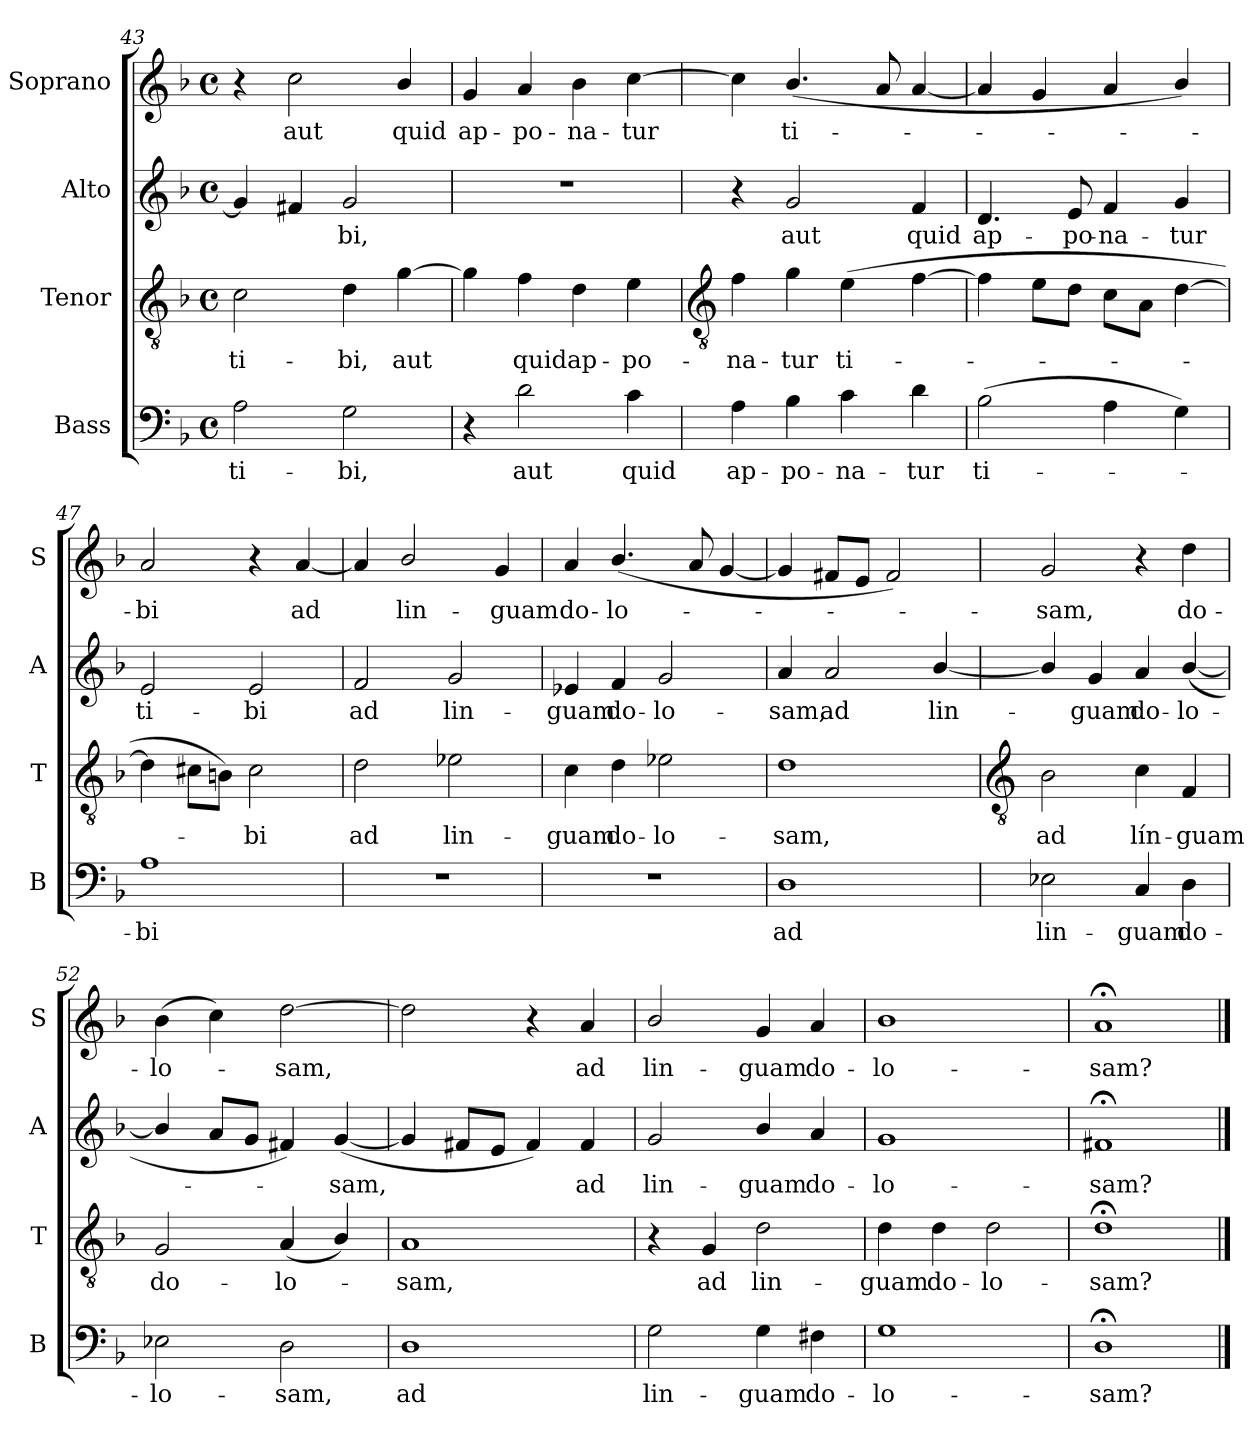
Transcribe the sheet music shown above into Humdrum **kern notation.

**kern	**text	**kern	**text	**kern	**text	**kern	**text
*part4	*part4	*part3	*part3	*part2	*part2	*part1	*part1
*staff4	*staff4	*staff3	*staff3	*staff2	*staff2	*staff1	*staff1
*I"Bass	*	*I"Tenor	*	*I"Alto	*	*I"Soprano	*
*I'B	*	*I'T	*	*I'A	*	*I'S	*
*clefF4	*	*clefGv2	*	*clefG2	*	*clefG2	*
*k[b-]	*	*k[b-]	*	*k[b-]	*	*k[b-]	*
*F:	*	*F:	*	*F:	*	*F:	*
*M4/4	*	*M4/4	*	*M4/4	*	*M4/4	*
*met(c)	*	*met(c)	*	*met(c)	*	*met(c)	*
=43	=43	=43	=43	=43	=43	=43	=43
!	!LO:LY:b	!	!LO:LY:b	!	!	!	!
2A	ti-	2c	ti-	4g]	.	4r	.
!	!	!	!	!	!	!	!LO:LY:b
.	.	.	.	4f#X	.	2cc	aut
!	!LO:LY:b	!	!LO:LY:b	!	!LO:LY:b	!	!
2G	-bi,	4d	-bi,	2g	bi,	.	.
!	!	!	!LO:LY:b	!	!	!	!LO:LY:b
.	.	[4g	aut	.	.	4b-/	quid
=44	=44	=44	=44	=44	=44	=44	=44
!	!	!	!	!	!	!	!LO:LY:b
4r	.	4g]	.	1r	.	4g	ap-
!	!LO:LY:b	!	!LO:LY:b	!	!	!	!LO:LY:b
2d	aut	4f	quid	.	.	4a	-po-
!	!	!	!LO:LY:b	!	!	!	!LO:LY:b
.	.	4d	ap-	.	.	4b-	-na-
!	!LO:LY:b	!	!LO:LY:b	!	!	!	!LO:LY:b
4c	quid	4e	-po-	.	.	[4cc	-tur
!!LO:LB:g=z
=45	=45	=45	=45	=45	=45	=45	=45
*	*	*clefGv2	*	*	*	*	*
!	!LO:LY:b	!	!LO:LY:b	!	!	!	!
4A	ap-	4f	-na-	4r	.	4cc]	.
!	!LO:LY:b	!	!LO:LY:b	!	!LO:LY:b	!	!LO:LY:b
4B-	-po-	4g	-tur	2g	aut	(<4.b-/	ti-
!	!LO:LY:b	!	!LO:LY:b	!	!	!	!
4c	-na-	(>4e	ti-	.	.	.	.
.	.	.	.	.	.	8a	.
!	!LO:LY:b	!	!	!	!LO:LY:b	!	!
4d	-tur	[4f	.	4f	quid	[4a	.
=46	=46	=46	=46	=46	=46	=46	=46
!	!LO:LY:b	!	!	!	!LO:LY:b	!	!
(>2B-	ti-	4f]	.	4.d	ap-	4a]	.
.	.	8eL	.	.	.	4g	.
!	!	!	!	!	!LO:LY:b	!	!
.	.	8dJ	.	8e	-po-	.	.
!	!	!	!	!	!LO:LY:b	!	!
4A	.	8cL	.	4f	-na-	4a	.
.	.	8AJ	.	.	.	.	.
!	!	!	!	!	!LO:LY:b	!	!
4G)	.	[4d	.	4g	-tur	4b-/)	.
=47	=47	=47	=47	=47	=47	=47	=47
!	!LO:LY:b	!	!	!	!LO:LY:b	!	!LO:LY:b
1A	bi	4d]	.	2e	ti-	2a	bi
.	.	8c#XL	.	.	.	.	.
.	.	8BnJ)	.	.	.	.	.
!	!	!	!LO:LY:b	!	!LO:LY:b	!	!
.	.	2c#	bi	2e	-bi	4r	.
!	!	!	!	!	!	!	!LO:LY:b
.	.	.	.	.	.	[4a	ad
=48	=48	=48	=48	=48	=48	=48	=48
!	!	!	!LO:LY:b	!	!LO:LY:b	!	!
1r	.	2d	ad	2f	ad	4a]	.
!	!	!	!	!	!	!	!LO:LY:b
.	.	.	.	.	.	2b-/	lin-
!	!	!	!LO:LY:b	!	!LO:LY:b	!	!
.	.	2e-X	lin-	2g	lin-	.	.
!	!	!	!	!	!	!	!LO:LY:b
.	.	.	.	.	.	4g	-guam
=49	=49	=49	=49	=49	=49	=49	=49
!	!	!	!LO:LY:b	!	!LO:LY:b	!	!LO:LY:b
1r	.	4c	-guam	4e-X	-guam	4a	do-
!	!	!	!LO:LY:b	!	!LO:LY:b	!	!LO:LY:b
.	.	4d	do-	4f	do-	(<4.b-/	-lo-
!	!	!	!LO:LY:b	!	!LO:LY:b	!	!
.	.	2e-X	-lo-	2g	-lo-	.	.
.	.	.	.	.	.	8a	.
.	.	.	.	.	.	[4g	.
=50	=50	=50	=50	=50	=50	=50	=50
!	!LO:LY:b	!	!LO:LY:b	!	!LO:LY:b	!	!
1D	ad	1d	-sam,	4a	-sam,	4g]	.
!	!	!	!	!	!LO:LY:b	!	!
.	.	.	.	2a	ad	8f#XL	.
.	.	.	.	.	.	8eJ	.
.	.	.	.	.	.	2f#)	.
!	!	!	!	!	!LO:LY:b	!	!
.	.	.	.	[4b-/	lin-	.	.
!!LO:LB:g=z
=51	=51	=51	=51	=51	=51	=51	=51
*	*	*clefGv2	*	*	*	*	*
!	!LO:LY:b	!	!LO:LY:b	!	!	!	!LO:LY:b
2E-X	lin-	2B-	ad	4b-/]	.	2g	sam,
!	!	!	!	!	!LO:LY:b	!	!
.	.	.	.	4g	guam	.	.
!	!LO:LY:b	!	!LO:LY:b	!	!LO:LY:b	!	!
4C	-guam	4c	lín-	4a	do-	4r	.
!	!LO:LY:b	!	!LO:LY:b	!	!LO:LY:b	!	!LO:LY:b
4D	do-	4F	-guam	(<[4b-/	-lo-	4dd	do-
=52	=52	=52	=52	=52	=52	=52	=52
!	!LO:LY:b	!	!LO:LY:b	!	!	!	!LO:LY:b
2E-X	-lo-	2G	do-	4b-/]	.	(>4b-	-lo-
.	.	.	.	8aL	.	4cc)	.
.	.	.	.	8gJ	.	.	.
!	!LO:LY:b	!	!LO:LY:b	!	!	!	!LO:LY:b
2D	-sam,	(<4A	-lo-	4f#X)	.	[2dd	sam,
!	!	!	!	!	!LO:LY:b	!	!
.	.	4B-/)	.	(<[4g	sam,	.	.
=53	=53	=53	=53	=53	=53	=53	=53
!	!LO:LY:b	!	!LO:LY:b	!	!	!	!
1D	ad	1A	sam,	4g]	.	2dd]	.
.	.	.	.	8f#XL	.	.	.
.	.	.	.	8eJ	.	.	.
.	.	.	.	4f#)	.	4r	.
!	!	!	!	!	!LO:LY:b	!	!LO:LY:b
.	.	.	.	4f#	ad	4a	ad
=54	=54	=54	=54	=54	=54	=54	=54
!	!LO:LY:b	!	!	!	!LO:LY:b	!	!LO:LY:b
2G	lin-	4r	.	2g	lin-	2b-/	lin-
!	!	!	!LO:LY:b	!	!	!	!
.	.	4G	ad	.	.	.	.
!	!LO:LY:b	!	!LO:LY:b	!	!LO:LY:b	!	!LO:LY:b
4G	-guam	2d	lin-	4b-/	-guam	4g	-guam
!	!LO:LY:b	!	!	!	!LO:LY:b	!	!LO:LY:b
4F#X	do-	.	.	4a	do-	4a	do-
=55	=55	=55	=55	=55	=55	=55	=55
!	!LO:LY:b	!	!LO:LY:b	!	!LO:LY:b	!	!LO:LY:b
1G	-lo-	4d	-guam	1g	-lo-	1b-	-lo-
!	!	!	!LO:LY:b	!	!	!	!
.	.	4d	do-	.	.	.	.
!	!	!	!LO:LY:b	!	!	!	!
.	.	2d	-lo-	.	.	.	.
=56	=56	=56	=56	=56	=56	=56	=56
!	!LO:LY:b	!	!LO:LY:b	!	!LO:LY:b	!	!LO:LY:b
1D;<	-sam?	1d;<	-sam?	1f#X;<	-sam?	1a;<	-sam?
==	==	==	==	==	==	==	==
*-	*-	*-	*-	*-	*-	*-	*-
